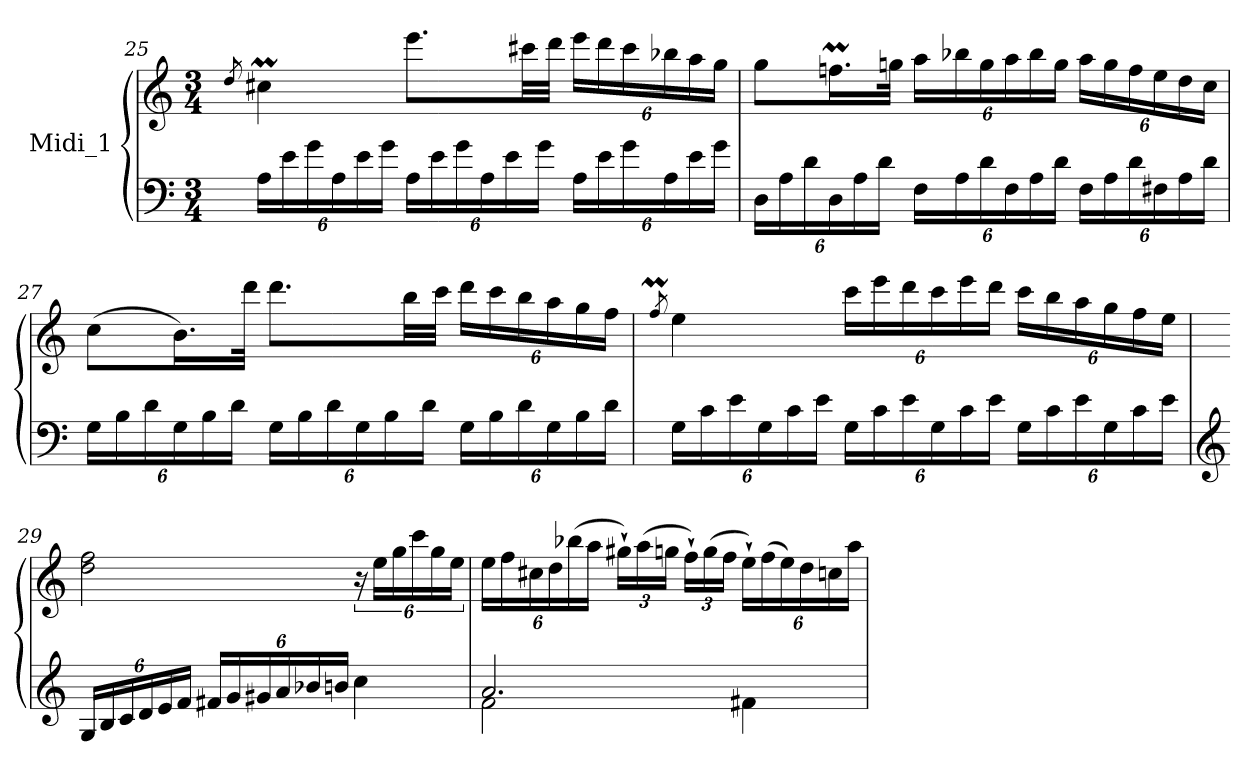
**kern	**kern
*part1	*part1
*staff2	*staff1
*I"Midi_1	*
*clefF4	*clefG2
*k[]	*k[]
*M3/4	*M3/4
=25	=25
.	8qdd/
*Xbrackettup	*
24A\LL	4cc#Xm\
24e\	.
24g\	.
24A\	.
24e\	.
24g\JJ	.
24A\LL	8.eee\L
24e\	.
24g\	.
24A\	.
24e\	.
.	32ccc#X\LL
24g\JJ	.
.	32ddd\JJJ
*	*Xbrackettup
24A\LL	24eee\LL
24e\	24ddd\
24g\	24ccc#\
24A\	24bb-X\
24e\	24aa\
24g\JJ	24gg\JJ
!!LO:LB:g=z
=26	=26
24D\LL	8gg\L
24A\	.
24d\	.
24D\	16.ffniM\L
24A\	.
24d\JJ	.
.	32ggn\JJk
24F\LL	24aa\LL
24A\	24bb-X\
24d\	24gg\
24F\	24aa\
24A\	24bb-\
24d\JJ	24gg\JJ
24F\LL	24aa\LL
24A\	24gg\
24d\	24ff\
24F#X\	24ee\
24A\	24dd\
24d\JJ	24cc\JJ
=27	=27
24G\LL	(>8cc\L
24B\	.
24d\	.
24G\	16.b\L)
24B\	.
24d\JJ	.
.	32ddd\JJk
24G\LL	8.ddd\L
24B\	.
24d\	.
24G\	.
24B\	.
.	32bb\LL
24d\JJ	.
.	32ccc\JJJ
24G\LL	24ddd\LL
24B\	24ccc\
24d\	24bb\
24G\	24aa\
24B\	24gg\
24d\JJ	24ff\JJ
!!LO:LB:g=z
=28	=28
.	8qffM/
24G\LL	4ee\
24c\	.
24e\	.
24G\	.
24c\	.
24e\JJ	.
24G\LL	24ccc\LL
24c\	24eee\
24e\	24ddd\
24G\	24ccc\
24c\	24eee\
24e\JJ	24ddd\JJ
24G\LL	24ccc\LL
24c\	24bb\
24e\	24aa\
24G\	24gg\
24c\	24ff\
24e\JJ	24ee\JJ
=29	=29
*clefG2	*
24G/LL	2dd\ 2ff\
24B/	.
24c/	.
24d/	.
24e/	.
24f/JJ	.
24f#X/LL	.
24g/	.
24g#X/	.
24a/	.
24b-X/	.
24bn/JJ	.
*	*brackettup
4cc\	24r
.	24ee\LL
.	24gg\
.	24ccc\
.	24gg\
.	24ee\JJ
!!LO:LB:g=z
=30	=30
*^	*
*	*	*Xbrackettup
2.a/	2f\	24ee\LL
.	.	24ff\
.	.	24cc#X\
.	.	24dd\
.	.	(>24bb-X\
.	.	24aa\JJ
.	.	24gg#X`\LL)
.	.	(>24aa\
.	.	24ggn\JJ
.	.	24ff`\LL)
.	.	(>24gg\
.	.	24ff\JJ
*	*	*brackettup
.	4f#X\	24ee`\LL)
.	.	(>24ff\
.	.	24ee\)
.	.	24dd\
.	.	24ccn\
.	.	24aa\JJ
*v	*v	*
=	=
*-	*-
